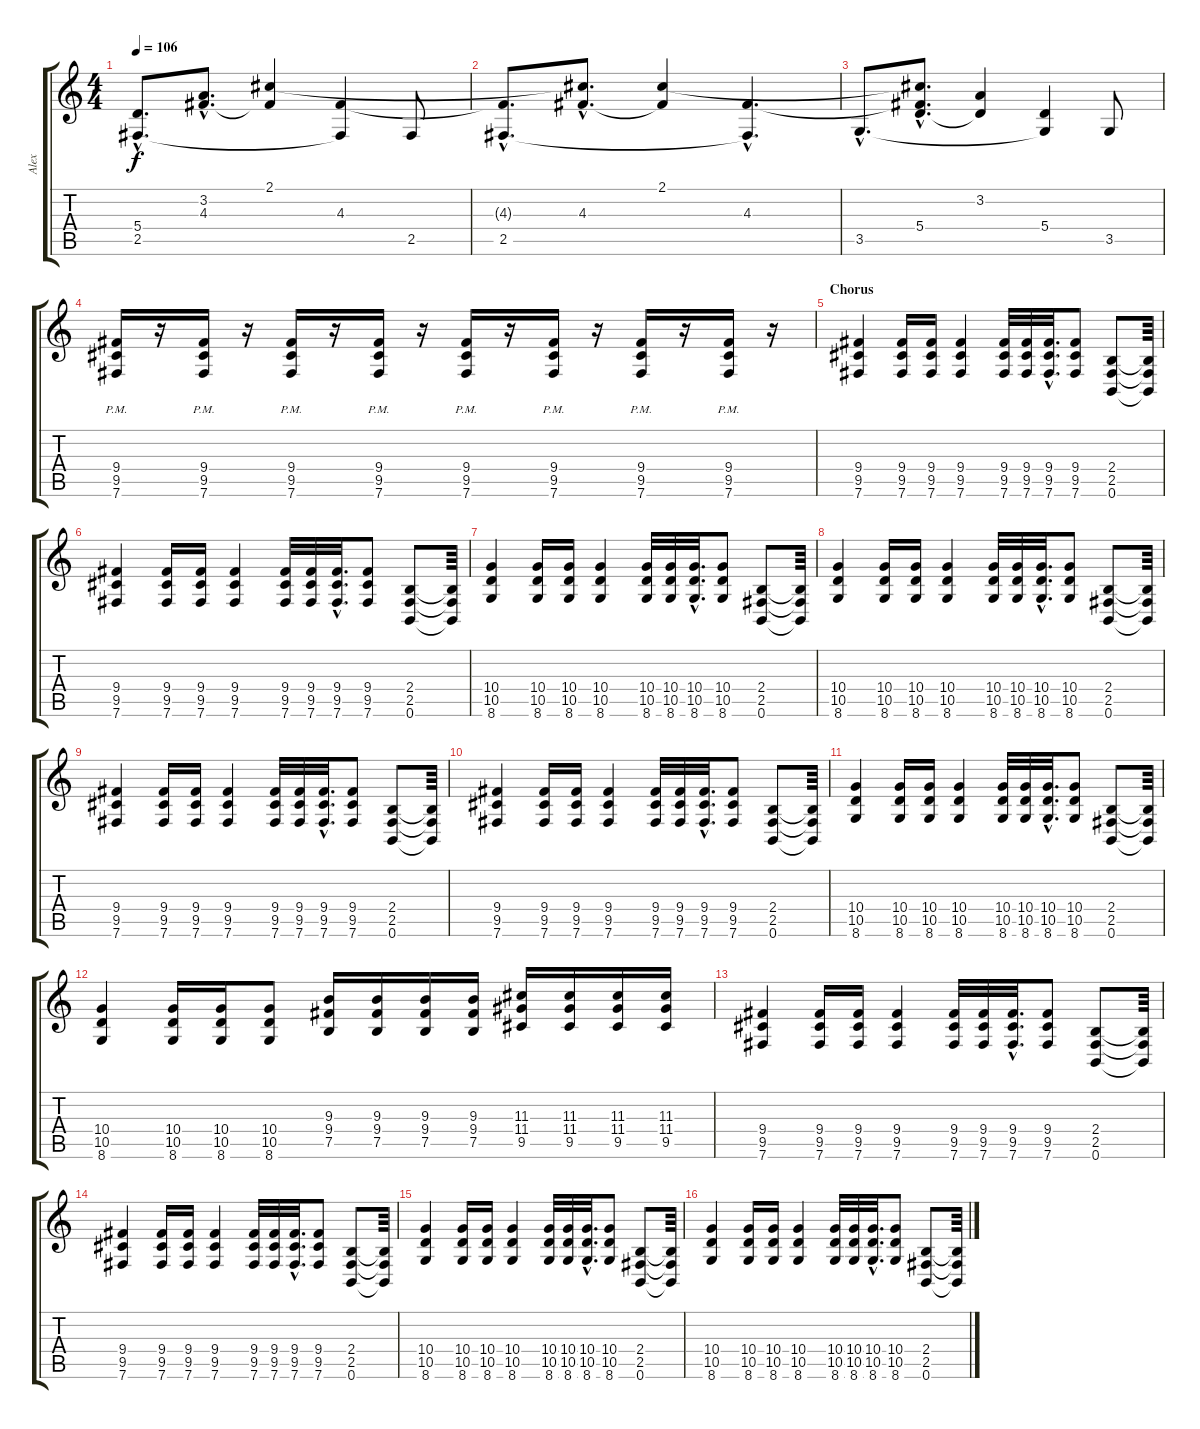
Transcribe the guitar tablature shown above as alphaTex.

\track ("Alex" "Alex") {instrument electricguitarjazz}
\staff {score tabs}
\tuning (B3 Gb3 D3 A2 E2 B1) {hide}
\ts (4 4)
\tempo 106
\clef g2
\ks c
(5.4{hac t} 2.5{hac}).8{d dy f} (3.2{hac t} 4.3).8{d} (2.1 4.3{t}).4 (4.3 2.5{t}).4 2.5.8 |
(4.3{hac t} 2.5{hac}).8{d} (2.1{hac t} 4.3{hac}).8{d} (2.1 4.3{t}).4 (4.3{hac} 2.5{hac t}).4{d} |
3.5{hac}.8{d} (2.1{hac t} 4.3{hac t} 5.4{hac}).8{d} (3.2 5.4{t}).4 (5.4 3.5{t}).4 3.5.8 |
(9.4 9.5 7.6{pm}).16{volume 5 instrument electricguitarmuted} r.16 (9.4 9.5{pm} 7.6).16 r.16 (9.4 9.5{pm} 7.6).16 r.16 (9.4 9.5{pm} 7.6).16 r.16 (9.4 9.5{pm} 7.6).16 r.16 (9.4 9.5{pm} 7.6).16 r.16 (9.4 9.5{pm} 7.6).16 r.16 (9.4 9.5{pm} 7.6).16 r.16 |
\section ("" "Chorus")
(9.4 9.5 7.6).4{volume 13 instrument distortionguitar} (9.4 9.5 7.6).16 (9.4 9.5 7.6).16 (9.4 9.5 7.6).4 (9.4 9.5 7.6).32 (9.4 9.5 7.6).32 (9.4{hac} 9.5{hac} 7.6{hac}).32{d} (9.4 9.5 7.6).8 (2.4 2.5 0.6).8 (2.4{t} 2.5{t} 0.6{t}).64 |
(9.4 9.5 7.6).4 (9.4 9.5 7.6).16 (9.4 9.5 7.6).16 (9.4 9.5 7.6).4 (9.4 9.5 7.6).32 (9.4 9.5 7.6).32 (9.4{hac} 9.5{hac} 7.6{hac}).32{d} (9.4 9.5 7.6).8 (2.4 2.5 0.6).8 (2.4{t} 2.5{t} 0.6{t}).64 |
(10.4 10.5 8.6).4 (10.4 10.5 8.6).16 (10.4 10.5 8.6).16 (10.4 10.5 8.6).4 (10.4 10.5 8.6).32 (10.4 10.5 8.6).32 (10.4{hac} 10.5{hac} 8.6{hac}).32{d} (10.4 10.5 8.6).8 (2.4 2.5 0.6).8 (2.4{t} 2.5{t} 0.6{t}).64 |
(10.4 10.5 8.6).4 (10.4 10.5 8.6).16 (10.4 10.5 8.6).16 (10.4 10.5 8.6).4 (10.4 10.5 8.6).32 (10.4 10.5 8.6).32 (10.4{hac} 10.5{hac} 8.6{hac}).32{d} (10.4 10.5 8.6).8 (2.4 2.5 0.6).8 (2.4{t} 2.5{t} 0.6{t}).64 |
(9.4 9.5 7.6).4 (9.4 9.5 7.6).16 (9.4 9.5 7.6).16 (9.4 9.5 7.6).4 (9.4 9.5 7.6).32 (9.4 9.5 7.6).32 (9.4{hac} 9.5{hac} 7.6{hac}).32{d} (9.4 9.5 7.6).8 (2.4 2.5 0.6).8 (2.4{t} 2.5{t} 0.6{t}).64 |
(9.4 9.5 7.6).4 (9.4 9.5 7.6).16 (9.4 9.5 7.6).16 (9.4 9.5 7.6).4 (9.4 9.5 7.6).32 (9.4 9.5 7.6).32 (9.4{hac} 9.5{hac} 7.6{hac}).32{d} (9.4 9.5 7.6).8 (2.4 2.5 0.6).8 (2.4{t} 2.5{t} 0.6{t}).64 |
(10.4 10.5 8.6).4 (10.4 10.5 8.6).16 (10.4 10.5 8.6).16 (10.4 10.5 8.6).4 (10.4 10.5 8.6).32 (10.4 10.5 8.6).32 (10.4{hac} 10.5{hac} 8.6{hac}).32{d} (10.4 10.5 8.6).8 (2.4 2.5 0.6).8 (2.4{t} 2.5{t} 0.6{t}).64 |
(10.4 10.5 8.6).4 (10.4 10.5 8.6).16 (10.4 10.5 8.6).16 (10.4 10.5 8.6).8 (9.3 9.4 7.5).16 (9.3 9.4 7.5).16 (9.3 9.4 7.5).16 (9.3 9.4 7.5).16 (11.3 11.4 9.5).16 (11.3 11.4 9.5).16 (11.3 11.4 9.5).16 (11.3 11.4 9.5).16 |
(9.4 9.5 7.6).4 (9.4 9.5 7.6).16 (9.4 9.5 7.6).16 (9.4 9.5 7.6).4 (9.4 9.5 7.6).32 (9.4 9.5 7.6).32 (9.4{hac} 9.5{hac} 7.6{hac}).32{d} (9.4 9.5 7.6).8 (2.4 2.5 0.6).8 (2.4{t} 2.5{t} 0.6{t}).64 |
(9.4 9.5 7.6).4 (9.4 9.5 7.6).16 (9.4 9.5 7.6).16 (9.4 9.5 7.6).4 (9.4 9.5 7.6).32 (9.4 9.5 7.6).32 (9.4{hac} 9.5{hac} 7.6{hac}).32{d} (9.4 9.5 7.6).8 (2.4 2.5 0.6).8 (2.4{t} 2.5{t} 0.6{t}).64 |
(10.4 10.5 8.6).4 (10.4 10.5 8.6).16 (10.4 10.5 8.6).16 (10.4 10.5 8.6).4 (10.4 10.5 8.6).32 (10.4 10.5 8.6).32 (10.4{hac} 10.5{hac} 8.6{hac}).32{d} (10.4 10.5 8.6).8 (2.4 2.5 0.6).8 (2.4{t} 2.5{t} 0.6{t}).64 |
(10.4 10.5 8.6).4 (10.4 10.5 8.6).16 (10.4 10.5 8.6).16 (10.4 10.5 8.6).4 (10.4 10.5 8.6).32 (10.4 10.5 8.6).32 (10.4{hac} 10.5{hac} 8.6{hac}).32{d} (10.4 10.5 8.6).8 (2.4 2.5 0.6).8 (2.4{t} 2.5{t} 0.6{t}).64
